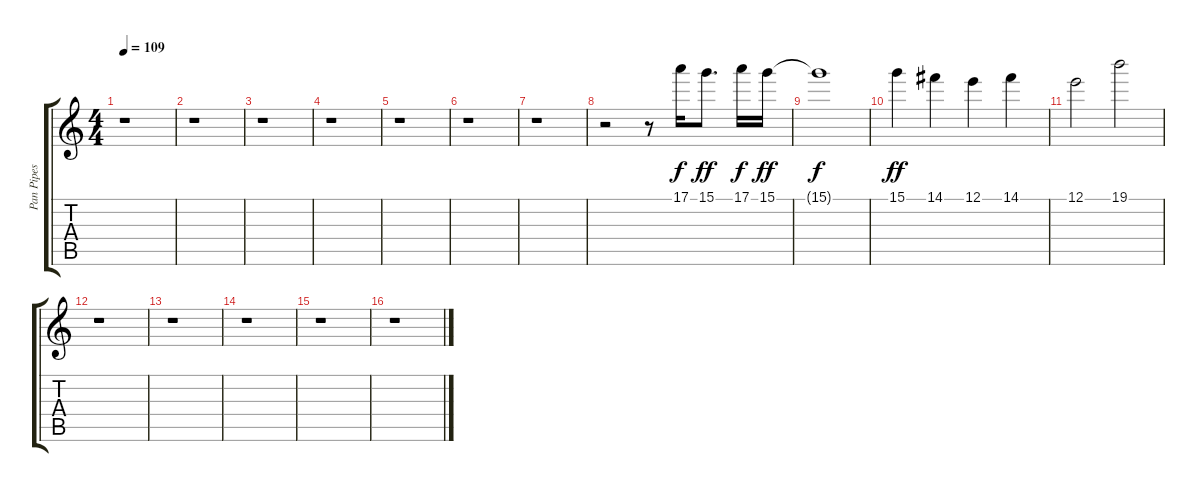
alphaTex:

\track ("Pan Pipes" "Pan Pipes") {instrument acousticguitarnylon}
\staff {score tabs}
\tuning (E4 B3 G3 D3 A2 E2) {hide}
\ts (4 4)
\tempo 109
\clef g2
\ks c
r.1{dy f} |
r.1 |
r.1 |
r.1 |
r.1 |
r.1 |
r.1 |
r.2 r.8 17.1.16 15.1.8{d dy ff} 17.1.16{dy f} 15.1.16{dy ff} |
15.1{t}.1{dy f} |
15.1.4{dy ff} 14.1.4 12.1.4 14.1.4 |
12.1.2 19.1.2 |
r.1 |
r.1 |
r.1 |
r.1 |
r.1
